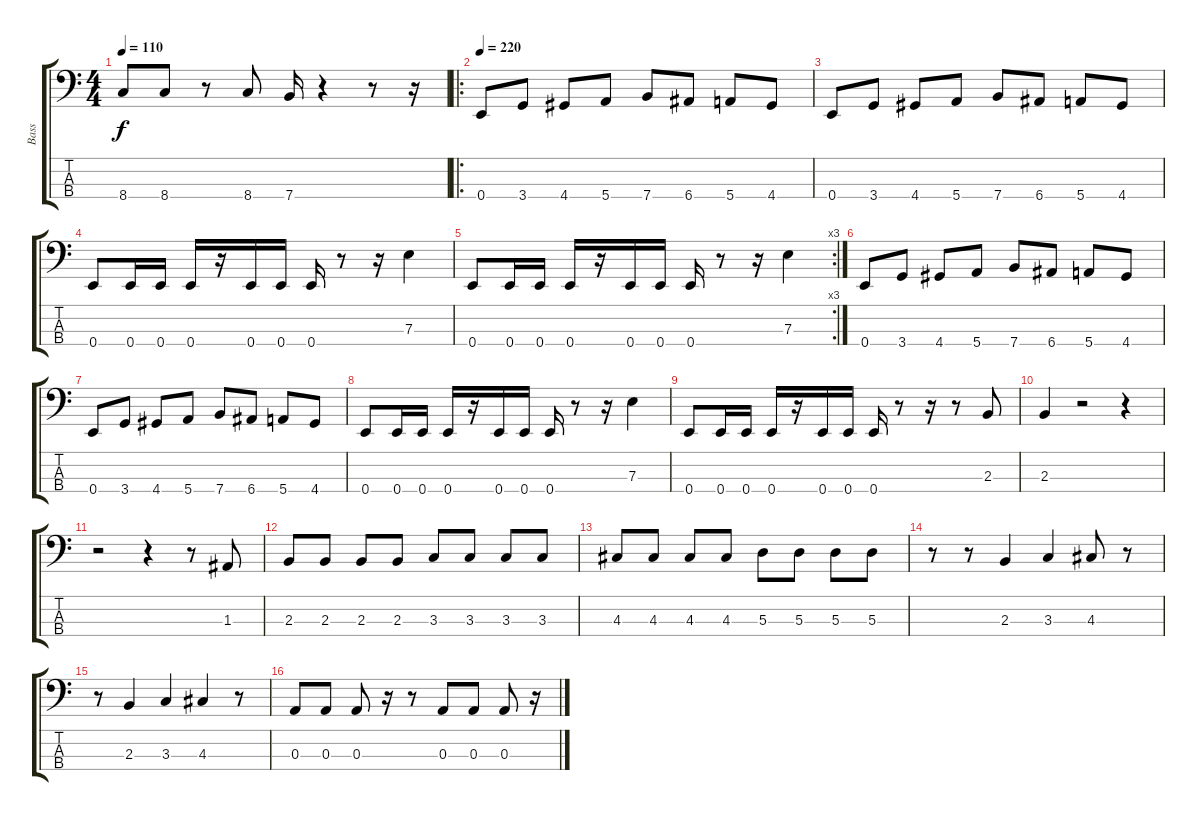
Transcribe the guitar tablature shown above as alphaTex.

\track ("Bass" "Bass") {instrument electricbasspick}
\staff {score tabs}
\tuning (G2 D2 A1 E1) {hide}
\ts (4 4)
\tempo 110
\clef f4
\ks c
8.4.8{dy f} 8.4.8 r.8 8.4.8 7.4.16 r.4 r.8 r.16 |
\ro
\tempo 220
0.4.8 3.4.8 4.4.8 5.4.8 7.4.8 6.4.8 5.4.8 4.4.8 |
0.4.8 3.4.8 4.4.8 5.4.8 7.4.8 6.4.8 5.4.8 4.4.8 |
0.4.8 0.4.16 0.4.16 0.4.16 r.16 0.4.16 0.4.16 0.4.16 r.8 r.16 7.3.4 |
\rc 3
0.4.8 0.4.16 0.4.16 0.4.16 r.16 0.4.16 0.4.16 0.4.16 r.8 r.16 7.3.4 |
0.4.8 3.4.8 4.4.8 5.4.8 7.4.8 6.4.8 5.4.8 4.4.8 |
0.4.8 3.4.8 4.4.8 5.4.8 7.4.8 6.4.8 5.4.8 4.4.8 |
0.4.8 0.4.16 0.4.16 0.4.16 r.16 0.4.16 0.4.16 0.4.16 r.8 r.16 7.3.4 |
0.4.8 0.4.16 0.4.16 0.4.16 r.16 0.4.16 0.4.16 0.4.16 r.8 r.16 r.8 2.3.8 |
2.3.4 r.2 r.4 |
r.2 r.4 r.8 1.3.8 |
2.3.8 2.3.8 2.3.8 2.3.8 3.3.8 3.3.8 3.3.8 3.3.8 |
4.3.8 4.3.8 4.3.8 4.3.8 5.3.8 5.3.8 5.3.8 5.3.8 |
r.8 r.8 2.3.4 3.3.4 4.3.8 r.8 |
r.8 2.3.4 3.3.4 4.3.4 r.8 |
0.3.8 0.3.8 0.3.8 r.16 r.8 0.3.8 0.3.8 0.3.8 r.16
